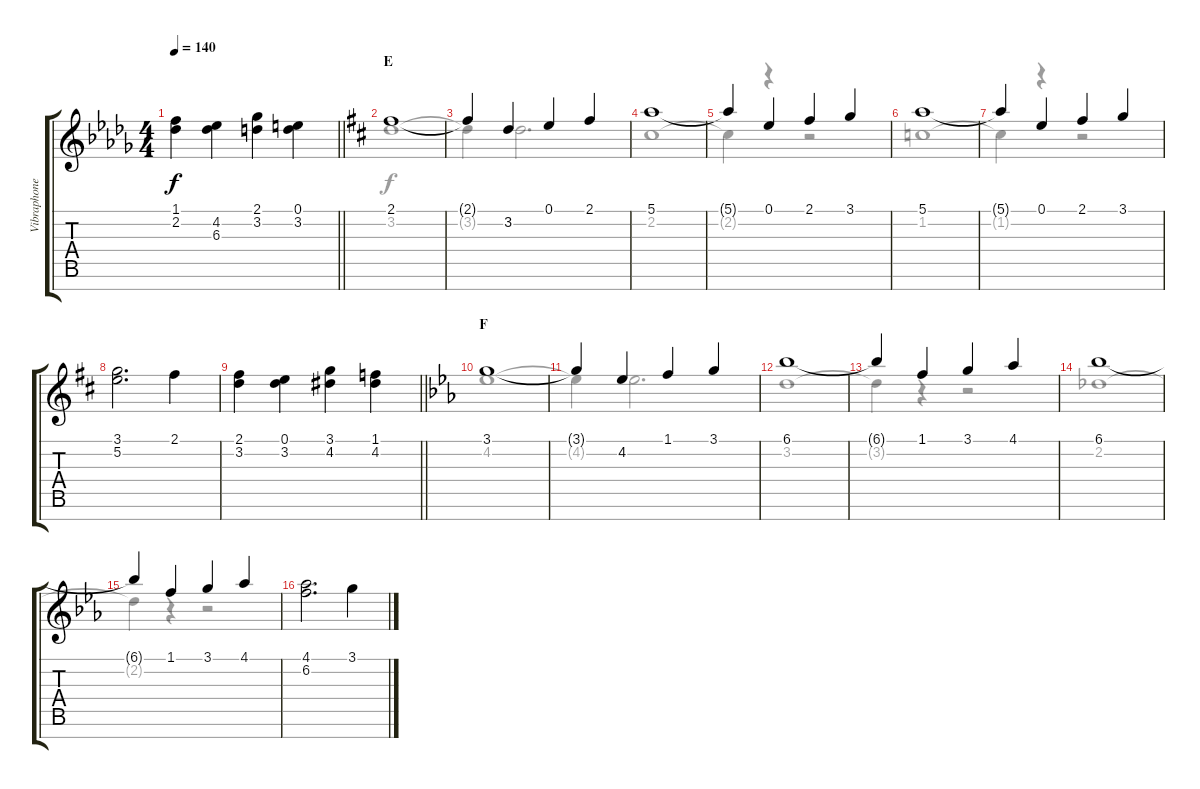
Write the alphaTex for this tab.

\track ("Vibraphone" "Vibraphone") {instrument vibraphone}
\staff {score tabs}
\tuning (E5 B4 G4 D4 A3 E3 B2) {hide}
\voice
\ts (4 4)
\tempo 140
\clef g2
\barLineRight lightlight
\ks db
(1.1 2.2).4{dy f} (4.2 6.3).4 (2.1 3.2).4 (0.1 3.2).4 |
\section ("" "E")
\ks d
2.1.1 |
2.1{t}.4 3.2.4 0.1.4 2.1.4 |
5.1.1 |
5.1{t}.4 0.1.4 2.1.4 3.1.4 |
5.1.1 |
5.1{t}.4 0.1.4 2.1.4 3.1.4 |
(3.1 5.2).2{d} 2.1.4 |
\barLineRight lightlight
(2.1 3.2).4 (0.1 3.2).4 (3.1 4.2).4 (1.1 4.2).4 |
\section ("" "F")
\ks eb
3.1.1 |
3.1{t}.4 4.2.4 1.1.4 3.1.4 |
6.1.1 |
6.1{t}.4 1.1.4 3.1.4 4.1.4 |
6.1.1 |
6.1{t}.4 1.1.4 3.1.4 4.1.4 |
(4.1 6.2).2{d} 3.1.4
\voice
\clef g2
\ottava regular
\simile none
\barLineRight lightlight
\ks db
|
\ks d
3.2.1 |
3.2{t}.4 3.2.2{d} |
2.2.1 |
2.2{t}.4 r.4 r.2 |
1.2.1 |
1.2{t}.4 r.4 r.2 |
|
\barLineRight lightlight
|
\ks eb
4.2.1 |
4.2{t}.4 4.2.2{d} |
3.2.1 |
3.2{t}.4 r.4 r.2 |
2.2.1 |
2.2{t}.4 r.4 r.2 |
